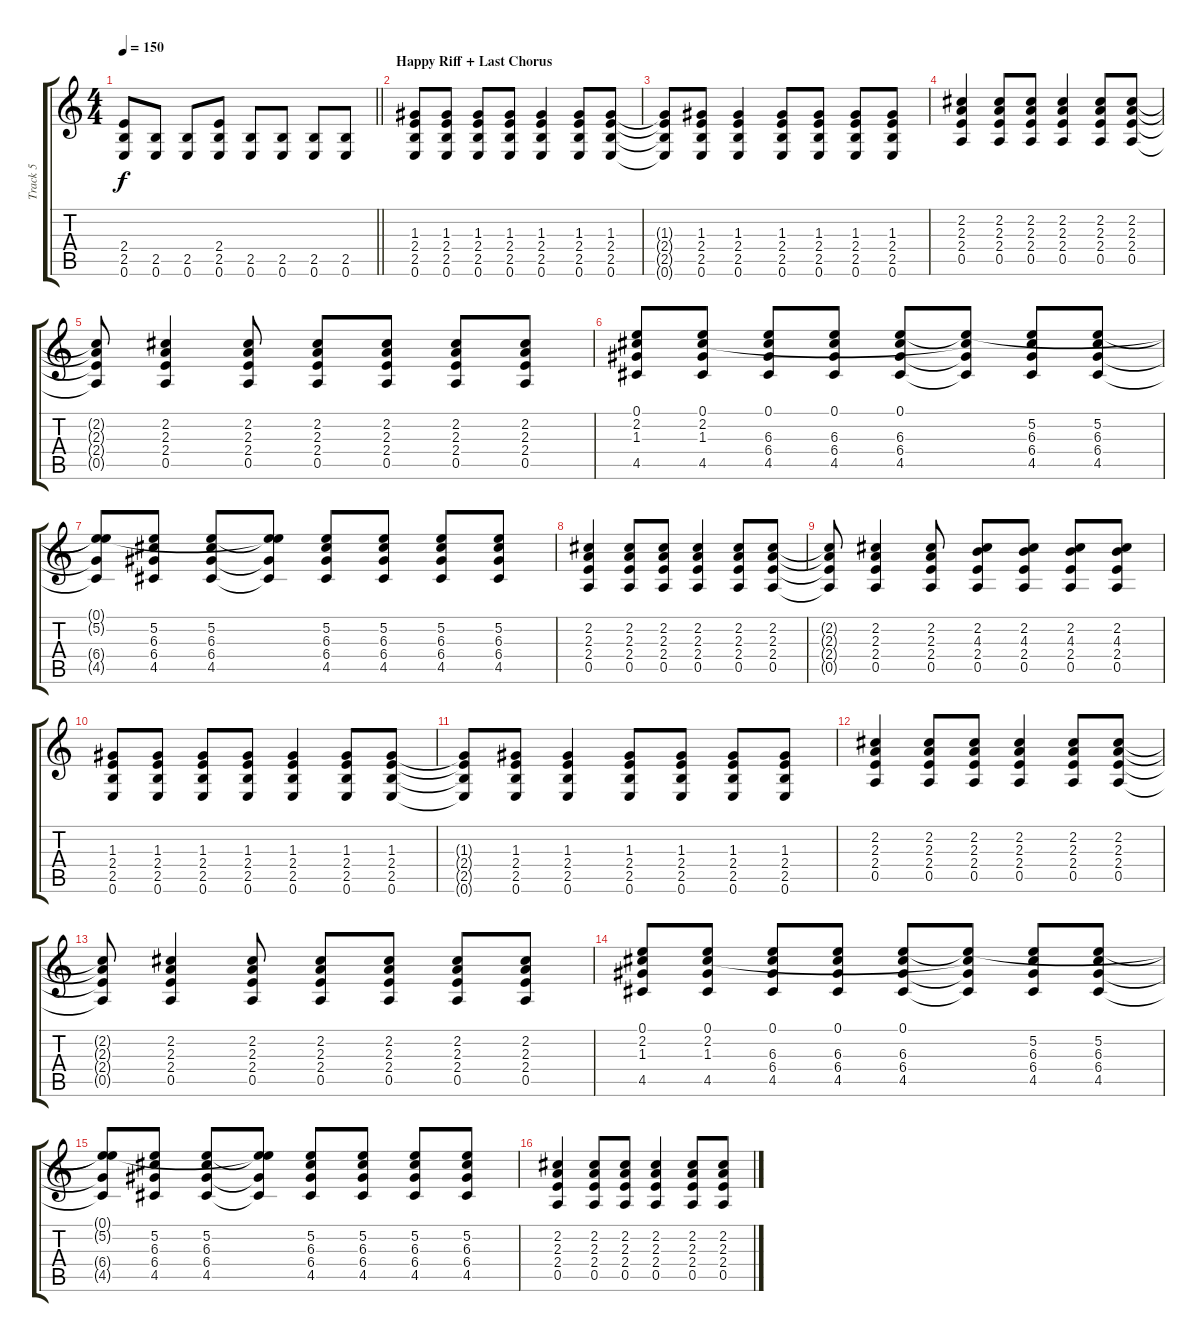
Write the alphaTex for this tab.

\track ("Track 5" "Track 5") {instrument acousticguitarsteel}
\staff {score tabs}
\tuning (E4 B3 G3 D3 A2 E2) {hide}
\ts (4 4)
\tempo 150
\clef g2
\barLineRight lightlight
\ks c
(2.4 2.5 0.6).8{dy f} (2.5 0.6).8 (2.5 0.6).8 (2.4 2.5 0.6).8 (2.5 0.6).8 (2.5 0.6).8 (2.5 0.6).8 (2.5 0.6).8 |
\section ("" "Happy Riff + Last Chorus")
(1.3 2.4 2.5 0.6).8 (1.3 2.4 2.5 0.6).8 (1.3 2.4 2.5 0.6).8 (1.3 2.4 2.5 0.6).8 (1.3 2.4 2.5 0.6).4 (1.3 2.4 2.5 0.6).8 (1.3 2.4 2.5 0.6).8 |
(1.3{t} 2.4{t} 2.5{t} 0.6{t}).8 (1.3 2.4 2.5 0.6).8 (1.3 2.4 2.5 0.6).4 (1.3 2.4 2.5 0.6).8 (1.3 2.4 2.5 0.6).8 (1.3 2.4 2.5 0.6).8 (1.3 2.4 2.5 0.6).8 |
(2.2 2.3 2.4 0.5).4 (2.2 2.3 2.4 0.5).8 (2.2 2.3 2.4 0.5).8 (2.2 2.3 2.4 0.5).4 (2.2 2.3 2.4 0.5).8 (2.2 2.3 2.4 0.5).8 |
(2.2{t} 2.3{t} 2.4{t} 0.5{t}).8 (2.2 2.3 2.4 0.5).4 (2.2 2.3 2.4 0.5).8 (2.2 2.3 2.4 0.5).8 (2.2 2.3 2.4 0.5).8 (2.2 2.3 2.4 0.5).8 (2.2 2.3 2.4 0.5).8 |
(0.1 2.2 1.3 4.5).8 (0.1 2.2 1.3 4.5).8 (0.1 6.3 6.4 4.5).8 (0.1 6.3 6.4 4.5).8 (0.1 6.3 6.4 4.5).8 (0.1{t} 2.2{t} 6.4{t} 4.5{t}).8 (5.2 6.3 6.4 4.5).8 (5.2 6.3 6.4 4.5).8 |
(0.1{t} 5.2{t} 6.4{t} 4.5{t}).8 (5.2 6.3 6.4 4.5).8 (5.2 6.3 6.4 4.5).8 (0.1{t} 5.2{t} 6.4{t} 4.5{t}).8 (5.2 6.3 6.4 4.5).8 (5.2 6.3 6.4 4.5).8 (5.2 6.3 6.4 4.5).8 (5.2 6.3 6.4 4.5).8 |
(2.2 2.3 2.4 0.5).4 (2.2 2.3 2.4 0.5).8 (2.2 2.3 2.4 0.5).8 (2.2 2.3 2.4 0.5).4 (2.2 2.3 2.4 0.5).8 (2.2 2.3 2.4 0.5).8 |
(2.2{t} 2.3{t} 2.4{t} 0.5{t}).8 (2.2 2.3 2.4 0.5).4 (2.2 2.3 2.4 0.5).8 (2.2 4.3 2.4 0.5).8 (2.2 4.3 2.4 0.5).8 (2.2 4.3 2.4 0.5).8 (2.2 4.3 2.4 0.5).8 |
(1.3 2.4 2.5 0.6).8 (1.3 2.4 2.5 0.6).8 (1.3 2.4 2.5 0.6).8 (1.3 2.4 2.5 0.6).8 (1.3 2.4 2.5 0.6).4 (1.3 2.4 2.5 0.6).8 (1.3 2.4 2.5 0.6).8 |
(1.3{t} 2.4{t} 2.5{t} 0.6{t}).8 (1.3 2.4 2.5 0.6).8 (1.3 2.4 2.5 0.6).4 (1.3 2.4 2.5 0.6).8 (1.3 2.4 2.5 0.6).8 (1.3 2.4 2.5 0.6).8 (1.3 2.4 2.5 0.6).8 |
(2.2 2.3 2.4 0.5).4 (2.2 2.3 2.4 0.5).8 (2.2 2.3 2.4 0.5).8 (2.2 2.3 2.4 0.5).4 (2.2 2.3 2.4 0.5).8 (2.2 2.3 2.4 0.5).8 |
(2.2{t} 2.3{t} 2.4{t} 0.5{t}).8 (2.2 2.3 2.4 0.5).4 (2.2 2.3 2.4 0.5).8 (2.2 2.3 2.4 0.5).8 (2.2 2.3 2.4 0.5).8 (2.2 2.3 2.4 0.5).8 (2.2 2.3 2.4 0.5).8 |
(0.1 2.2 1.3 4.5).8 (0.1 2.2 1.3 4.5).8 (0.1 6.3 6.4 4.5).8 (0.1 6.3 6.4 4.5).8 (0.1 6.3 6.4 4.5).8 (0.1{t} 2.2{t} 6.4{t} 4.5{t}).8 (5.2 6.3 6.4 4.5).8 (5.2 6.3 6.4 4.5).8 |
(0.1{t} 5.2{t} 6.4{t} 4.5{t}).8 (5.2 6.3 6.4 4.5).8 (5.2 6.3 6.4 4.5).8 (0.1{t} 5.2{t} 6.4{t} 4.5{t}).8 (5.2 6.3 6.4 4.5).8 (5.2 6.3 6.4 4.5).8 (5.2 6.3 6.4 4.5).8 (5.2 6.3 6.4 4.5).8 |
(2.2 2.3 2.4 0.5).4 (2.2 2.3 2.4 0.5).8 (2.2 2.3 2.4 0.5).8 (2.2 2.3 2.4 0.5).4 (2.2 2.3 2.4 0.5).8 (2.2 2.3 2.4 0.5).8
